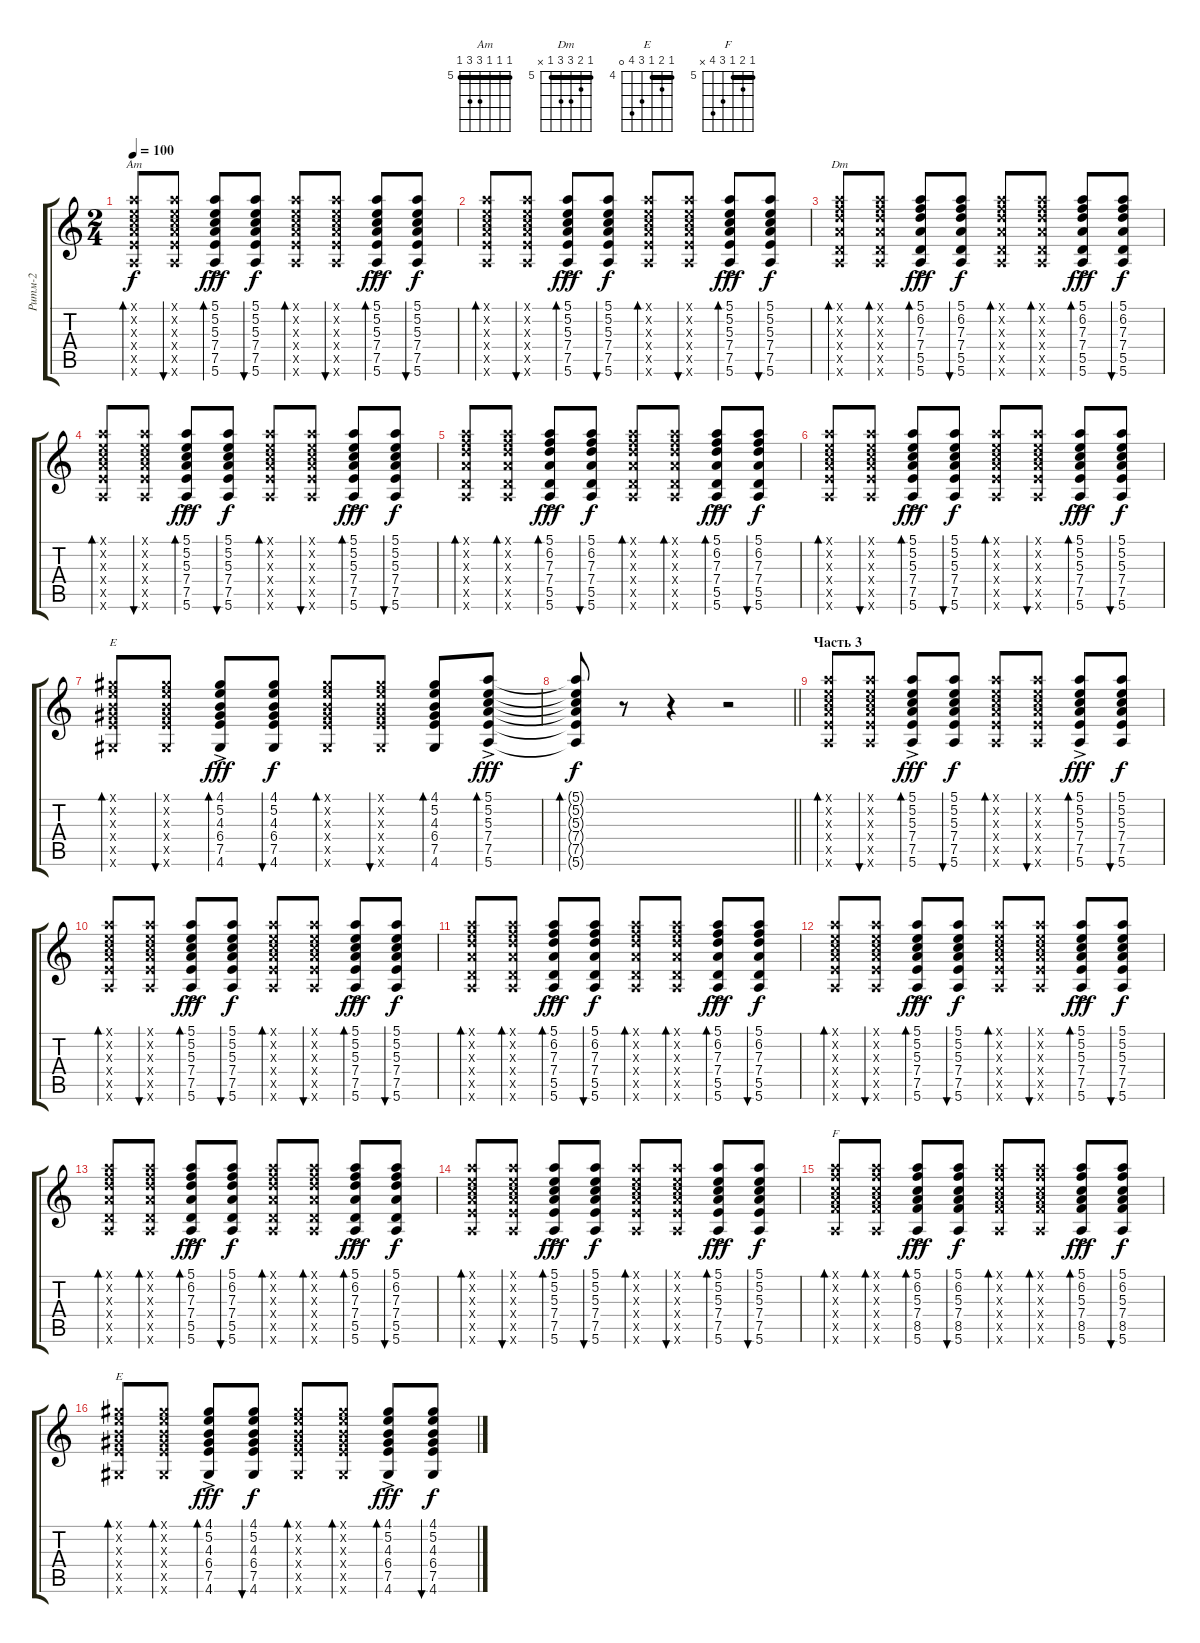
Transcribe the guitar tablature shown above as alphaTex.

\track ("Ритм-2" "Ритм-2") {mute instrument electricguitarclean}
\staff {score tabs}
\tuning (E4 B3 G3 D3 A2 E2) {hide}
\chord ("Am" 5 5 5 7 7 5) {firstfret 5 barre 5}
\chord ("Dm" 5 6 7 7 5 x) {firstfret 5 barre 5}
\chord ("E" 4 5 4 6 7 4) {firstfret 4 barre 4}
\chord ("F" 5 6 5 7 8 x) {firstfret 5 barre 5}
\chord ("E" 4 5 4 6 7 0) {firstfret 4 barre 4}
\ts (2 4)
\tempo 100
\clef g2
\ks c
(5.1{x} 5.2{x} 5.3{x} 7.4{x} 7.5{x} 5.6{x}).8{bd 60 ch "Am" dy f} (5.1{x} 5.2{x} 5.3{x} 7.4{x} 7.5{x} 5.6{x}).8{bu 30} (5.1{ac} 5.2{ac} 5.3{ac} 7.4{ac} 7.5{ac} 5.6{ac}).8{bd 30 dy fff} (5.1 5.2 5.3 7.4 7.5 5.6).8{bu 30 dy f} (5.1{x} 5.2{x} 5.3{x} 7.4{x} 7.5{x} 5.6{x}).8{bd 60} (5.1{x} 5.2{x} 5.3{x} 7.4{x} 7.5{x} 5.6{x}).8{bu 30} (5.1{ac} 5.2{ac} 5.3{ac} 7.4{ac} 7.5{ac} 5.6{ac}).8{bd 30 dy fff} (5.1 5.2 5.3 7.4 7.5 5.6).8{bu 30 dy f} |
(5.1{x} 5.2{x} 5.3{x} 7.4{x} 7.5{x} 5.6{x}).8{bd 60} (5.1{x} 5.2{x} 5.3{x} 7.4{x} 7.5{x} 5.6{x}).8{bu 30} (5.1{ac} 5.2{ac} 5.3{ac} 7.4{ac} 7.5{ac} 5.6{ac}).8{bd 30 dy fff} (5.1 5.2 5.3 7.4 7.5 5.6).8{bu 30 dy f} (5.1{x} 5.2{x} 5.3{x} 7.4{x} 7.5{x} 5.6{x}).8{bd 60} (5.1{x} 5.2{x} 5.3{x} 7.4{x} 7.5{x} 5.6{x}).8{bu 30} (5.1{ac} 5.2{ac} 5.3{ac} 7.4{ac} 7.5{ac} 5.6{ac}).8{bd 30 dy fff} (5.1 5.2 5.3 7.4 7.5 5.6).8{bu 30 dy f} |
(5.1{x} 6.2{x} 7.3{x} 7.4{x} 5.5{x} 5.6{x}).8{bd 60 ch "Dm"} (5.1{x} 6.2{x} 7.3{x} 7.4{x} 5.5{x} 5.6{x}).8{bd 60} (5.1{ac} 6.2{ac} 7.3{ac} 7.4{ac} 5.5{ac} 5.6{ac}).8{bd 30 dy fff} (5.1 6.2 7.3 7.4 5.5 5.6).8{bu 30 dy f} (5.1{x} 6.2{x} 7.3{x} 7.4{x} 5.5{x} 5.6{x}).8{bd 60} (5.1{x} 6.2{x} 7.3{x} 7.4{x} 5.5{x} 5.6{x}).8{bd 60} (5.1{ac} 6.2{ac} 7.3{ac} 7.4{ac} 5.5{ac} 5.6{ac}).8{bd 30 dy fff} (5.1 6.2 7.3 7.4 5.5 5.6).8{bu 30 dy f} |
(5.1{x} 5.2{x} 5.3{x} 7.4{x} 7.5{x} 5.6{x}).8{bd 60} (5.1{x} 5.2{x} 5.3{x} 7.4{x} 7.5{x} 5.6{x}).8{bu 30} (5.1{ac} 5.2{ac} 5.3{ac} 7.4{ac} 7.5{ac} 5.6{ac}).8{bd 30 dy fff} (5.1 5.2 5.3 7.4 7.5 5.6).8{bu 30 dy f} (5.1{x} 5.2{x} 5.3{x} 7.4{x} 7.5{x} 5.6{x}).8{bd 60} (5.1{x} 5.2{x} 5.3{x} 7.4{x} 7.5{x} 5.6{x}).8{bu 30} (5.1{ac} 5.2{ac} 5.3{ac} 7.4{ac} 7.5{ac} 5.6{ac}).8{bd 30 dy fff} (5.1 5.2 5.3 7.4 7.5 5.6).8{bu 30 dy f} |
(5.1{x} 6.2{x} 7.3{x} 7.4{x} 5.5{x} 5.6{x}).8{bd 60} (5.1{x} 6.2{x} 7.3{x} 7.4{x} 5.5{x} 5.6{x}).8{bd 60} (5.1{ac} 6.2{ac} 7.3{ac} 7.4{ac} 5.5{ac} 5.6{ac}).8{bd 30 dy fff} (5.1 6.2 7.3 7.4 5.5 5.6).8{bu 30 dy f} (5.1{x} 6.2{x} 7.3{x} 7.4{x} 5.5{x} 5.6{x}).8{bd 60} (5.1{x} 6.2{x} 7.3{x} 7.4{x} 5.5{x} 5.6{x}).8{bd 60} (5.1{ac} 6.2{ac} 7.3{ac} 7.4{ac} 5.5{ac} 5.6{ac}).8{bd 30 dy fff} (5.1 6.2 7.3 7.4 5.5 5.6).8{bu 30 dy f} |
(5.1{x} 5.2{x} 5.3{x} 7.4{x} 7.5{x} 5.6{x}).8{bd 60} (5.1{x} 5.2{x} 5.3{x} 7.4{x} 7.5{x} 5.6{x}).8{bu 30} (5.1{ac} 5.2{ac} 5.3{ac} 7.4{ac} 7.5{ac} 5.6{ac}).8{bd 30 dy fff} (5.1 5.2 5.3 7.4 7.5 5.6).8{bu 30 dy f} (5.1{x} 5.2{x} 5.3{x} 7.4{x} 7.5{x} 5.6{x}).8{bd 60} (5.1{x} 5.2{x} 5.3{x} 7.4{x} 7.5{x} 5.6{x}).8{bu 30} (5.1{ac} 5.2{ac} 5.3{ac} 7.4{ac} 7.5{ac} 5.6{ac}).8{bd 30 dy fff} (5.1 5.2 5.3 7.4 7.5 5.6).8{bu 30 dy f} |
(4.1{x} 5.2{x} 4.3{x} 6.4{x} 7.5{x} 4.6{x}).8{bd 60 ch "E"} (4.1{x} 5.2{x} 4.3{x} 6.4{x} 7.5{x} 4.6{x}).8{bu 60} (4.1{ac} 5.2{ac} 4.3{ac} 6.4{ac} 7.5{ac} 4.6{ac}).8{bd 60 dy fff} (4.1 5.2 4.3 6.4 7.5 4.6).8{bu 60 dy f} (4.1{x} 5.2{x} 4.3{x} 6.4{x} 7.5{x} 4.6{x}).8{bd 60} (4.1{x} 5.2{x} 4.3{x} 6.4{x} 7.5{x} 4.6{x}).8{bu 60} (4.1 5.2 4.3 6.4 7.5 4.6).8{bd 60} (5.1{ac} 5.2{ac} 5.3{ac} 7.4{ac} 7.5{ac} 5.6{ac}).8{bd 60 dy fff} |
\barLineRight lightlight
(5.1{t} 5.2{t} 5.3{t} 7.4{t} 7.5{t} 5.6{t}).8{bd 60 dy f} r.8 r.4 r.2 |
\section ("" "Часть 3")
(5.1{x} 5.2{x} 5.3{x} 7.4{x} 7.5{x} 5.6{x}).8{bd 60} (5.1{x} 5.2{x} 5.3{x} 7.4{x} 7.5{x} 5.6{x}).8{bu 30} (5.1{ac} 5.2{ac} 5.3{ac} 7.4{ac} 7.5{ac} 5.6{ac}).8{bd 30 dy fff} (5.1 5.2 5.3 7.4 7.5 5.6).8{bu 30 dy f} (5.1{x} 5.2{x} 5.3{x} 7.4{x} 7.5{x} 5.6{x}).8{bd 60} (5.1{x} 5.2{x} 5.3{x} 7.4{x} 7.5{x} 5.6{x}).8{bu 30} (5.1{ac} 5.2{ac} 5.3{ac} 7.4{ac} 7.5{ac} 5.6{ac}).8{bd 30 dy fff} (5.1 5.2 5.3 7.4 7.5 5.6).8{bu 30 dy f} |
(5.1{x} 5.2{x} 5.3{x} 7.4{x} 7.5{x} 5.6{x}).8{bd 60} (5.1{x} 5.2{x} 5.3{x} 7.4{x} 7.5{x} 5.6{x}).8{bu 30} (5.1{ac} 5.2{ac} 5.3{ac} 7.4{ac} 7.5{ac} 5.6{ac}).8{bd 30 dy fff} (5.1 5.2 5.3 7.4 7.5 5.6).8{bu 30 dy f} (5.1{x} 5.2{x} 5.3{x} 7.4{x} 7.5{x} 5.6{x}).8{bd 60} (5.1{x} 5.2{x} 5.3{x} 7.4{x} 7.5{x} 5.6{x}).8{bu 30} (5.1{ac} 5.2{ac} 5.3{ac} 7.4{ac} 7.5{ac} 5.6{ac}).8{bd 30 dy fff} (5.1 5.2 5.3 7.4 7.5 5.6).8{bu 30 dy f} |
(5.1{x} 6.2{x} 7.3{x} 7.4{x} 5.5{x} 5.6{x}).8{bd 60} (5.1{x} 6.2{x} 7.3{x} 7.4{x} 5.5{x} 5.6{x}).8{bd 60} (5.1{ac} 6.2{ac} 7.3{ac} 7.4{ac} 5.5{ac} 5.6{ac}).8{bd 30 dy fff} (5.1 6.2 7.3 7.4 5.5 5.6).8{bu 30 dy f} (5.1{x} 6.2{x} 7.3{x} 7.4{x} 5.5{x} 5.6{x}).8{bd 60} (5.1{x} 6.2{x} 7.3{x} 7.4{x} 5.5{x} 5.6{x}).8{bd 60} (5.1{ac} 6.2{ac} 7.3{ac} 7.4{ac} 5.5{ac} 5.6{ac}).8{bd 30 dy fff} (5.1 6.2 7.3 7.4 5.5 5.6).8{bu 30 dy f} |
(5.1{x} 5.2{x} 5.3{x} 7.4{x} 7.5{x} 5.6{x}).8{bd 60} (5.1{x} 5.2{x} 5.3{x} 7.4{x} 7.5{x} 5.6{x}).8{bu 30} (5.1{ac} 5.2{ac} 5.3{ac} 7.4{ac} 7.5{ac} 5.6{ac}).8{bd 30 dy fff} (5.1 5.2 5.3 7.4 7.5 5.6).8{bu 30 dy f} (5.1{x} 5.2{x} 5.3{x} 7.4{x} 7.5{x} 5.6{x}).8{bd 60} (5.1{x} 5.2{x} 5.3{x} 7.4{x} 7.5{x} 5.6{x}).8{bu 30} (5.1{ac} 5.2{ac} 5.3{ac} 7.4{ac} 7.5{ac} 5.6{ac}).8{bd 30 dy fff} (5.1 5.2 5.3 7.4 7.5 5.6).8{bu 30 dy f} |
(5.1{x} 6.2{x} 7.3{x} 7.4{x} 5.5{x} 5.6{x}).8{bd 60} (5.1{x} 6.2{x} 7.3{x} 7.4{x} 5.5{x} 5.6{x}).8{bd 60} (5.1{ac} 6.2{ac} 7.3{ac} 7.4{ac} 5.5{ac} 5.6{ac}).8{bd 30 dy fff} (5.1 6.2 7.3 7.4 5.5 5.6).8{bu 30 dy f} (5.1{x} 6.2{x} 7.3{x} 7.4{x} 5.5{x} 5.6{x}).8{bd 60} (5.1{x} 6.2{x} 7.3{x} 7.4{x} 5.5{x} 5.6{x}).8{bd 60} (5.1{ac} 6.2{ac} 7.3{ac} 7.4{ac} 5.5{ac} 5.6{ac}).8{bd 30 dy fff} (5.1 6.2 7.3 7.4 5.5 5.6).8{bu 30 dy f} |
(5.1{x} 5.2{x} 5.3{x} 7.4{x} 7.5{x} 5.6{x}).8{bd 60} (5.1{x} 5.2{x} 5.3{x} 7.4{x} 7.5{x} 5.6{x}).8{bu 30} (5.1{ac} 5.2{ac} 5.3{ac} 7.4{ac} 7.5{ac} 5.6{ac}).8{bd 30 dy fff} (5.1 5.2 5.3 7.4 7.5 5.6).8{bu 30 dy f} (5.1{x} 5.2{x} 5.3{x} 7.4{x} 7.5{x} 5.6{x}).8{bd 60} (5.1{x} 5.2{x} 5.3{x} 7.4{x} 7.5{x} 5.6{x}).8{bu 30} (5.1{ac} 5.2{ac} 5.3{ac} 7.4{ac} 7.5{ac} 5.6{ac}).8{bd 30 dy fff} (5.1 5.2 5.3 7.4 7.5 5.6).8{bu 30 dy f} |
(5.1{x} 6.2{x} 5.3{x} 7.4{x} 8.5{x} 5.6{x}).8{bd 60 ch "F"} (5.1{x} 6.2{x} 5.3{x} 7.4{x} 8.5{x} 5.6{x}).8{bd 60} (5.1{ac} 6.2{ac} 5.3{ac} 7.4{ac} 8.5{ac} 5.6{ac}).8{bd 30 dy fff} (5.1 6.2 5.3 7.4 8.5 5.6).8{bu 30 dy f} (5.1{x} 6.2{x} 5.3{x} 7.4{x} 8.5{x} 5.6{x}).8{bd 60} (5.1{x} 6.2{x} 5.3{x} 7.4{x} 8.5{x} 5.6{x}).8{bd 60} (5.1{ac} 6.2{ac} 5.3{ac} 7.4{ac} 8.5{ac} 5.6{ac}).8{bd 30 dy fff} (5.1 6.2 5.3 7.4 8.5 5.6).8{bu 30 dy f} |
(4.1{x} 5.2{x} 4.3{x} 6.4{x} 7.5{x} 4.6{x}).8{bd 60 ch "E"} (4.1{x} 5.2{x} 4.3{x} 6.4{x} 7.5{x} 4.6{x}).8{bd 60} (4.1{ac} 5.2{ac} 4.3{ac} 6.4{ac} 7.5{ac} 4.6{ac}).8{bd 30 dy fff} (4.1 5.2 4.3 6.4 7.5 4.6).8{bu 30 dy f} (4.1{x} 5.2{x} 4.3{x} 6.4{x} 7.5{x} 4.6{x}).8{bd 60} (4.1{x} 5.2{x} 4.3{x} 6.4{x} 7.5{x} 4.6{x}).8{bd 60} (4.1{ac} 5.2{ac} 4.3{ac} 6.4{ac} 7.5{ac} 4.6{ac}).8{bd 30 dy fff} (4.1 5.2 4.3 6.4 7.5 4.6).8{bu 30 dy f}
